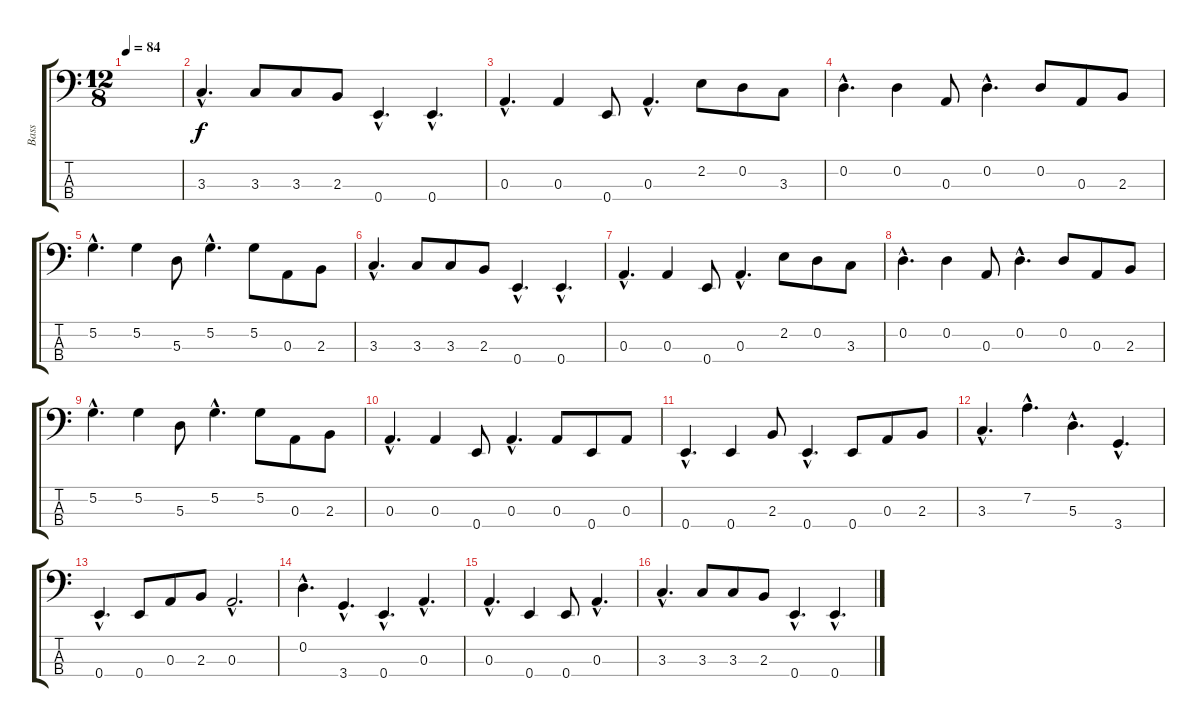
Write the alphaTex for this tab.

\track ("Bass" "Bass") {instrument electricbassfinger}
\staff {score tabs}
\tuning (G2 D2 A1 E1) {hide}
\ts (12 8)
\tempo 84
\clef f4
\ks c
|
3.3{hac}.4{d} 3.3.8 3.3.8 2.3.8 0.4{hac}.4{d} 0.4{hac}.4{d} |
0.3{hac}.4{d} 0.3.4 0.4.8 0.3{hac}.4{d} 2.2.8 0.2.8 3.3.8 |
0.2{hac}.4{d} 0.2.4 0.3.8 0.2{hac}.4{d} 0.2.8 0.3.8 2.3.8 |
5.2{hac}.4{d} 5.2.4 5.3.8 5.2{hac}.4{d} 5.2.8 0.3.8 2.3.8 |
3.3{hac}.4{d} 3.3.8 3.3.8 2.3.8 0.4{hac}.4{d} 0.4{hac}.4{d} |
0.3{hac}.4{d} 0.3.4 0.4.8 0.3{hac}.4{d} 2.2.8 0.2.8 3.3.8 |
0.2{hac}.4{d} 0.2.4 0.3.8 0.2{hac}.4{d} 0.2.8 0.3.8 2.3.8 |
5.2{hac}.4{d} 5.2.4 5.3.8 5.2{hac}.4{d} 5.2.8 0.3.8 2.3.8 |
0.3{hac}.4{d} 0.3.4 0.4.8 0.3{hac}.4{d} 0.3.8 0.4.8 0.3.8 |
0.4{hac}.4{d} 0.4.4 2.3.8 0.4{hac}.4{d} 0.4.8 0.3.8 2.3.8 |
3.3{hac}.4{d} 7.2{hac}.4{d} 5.3{hac}.4{d} 3.4{hac}.4{d} |
0.4{hac}.4{d} 0.4.8 0.3.8 2.3.8 0.3{hac}.2{d} |
0.2{hac}.4{d} 3.4{hac}.4{d} 0.4{hac}.4{d} 0.3{hac}.4{d} |
0.3{hac}.4{d} 0.4.4 0.4.8 0.3{hac}.4{d} |
3.3{hac}.4{d} 3.3.8 3.3.8 2.3.8 0.4{hac}.4{d} 0.4{hac}.4{d}
